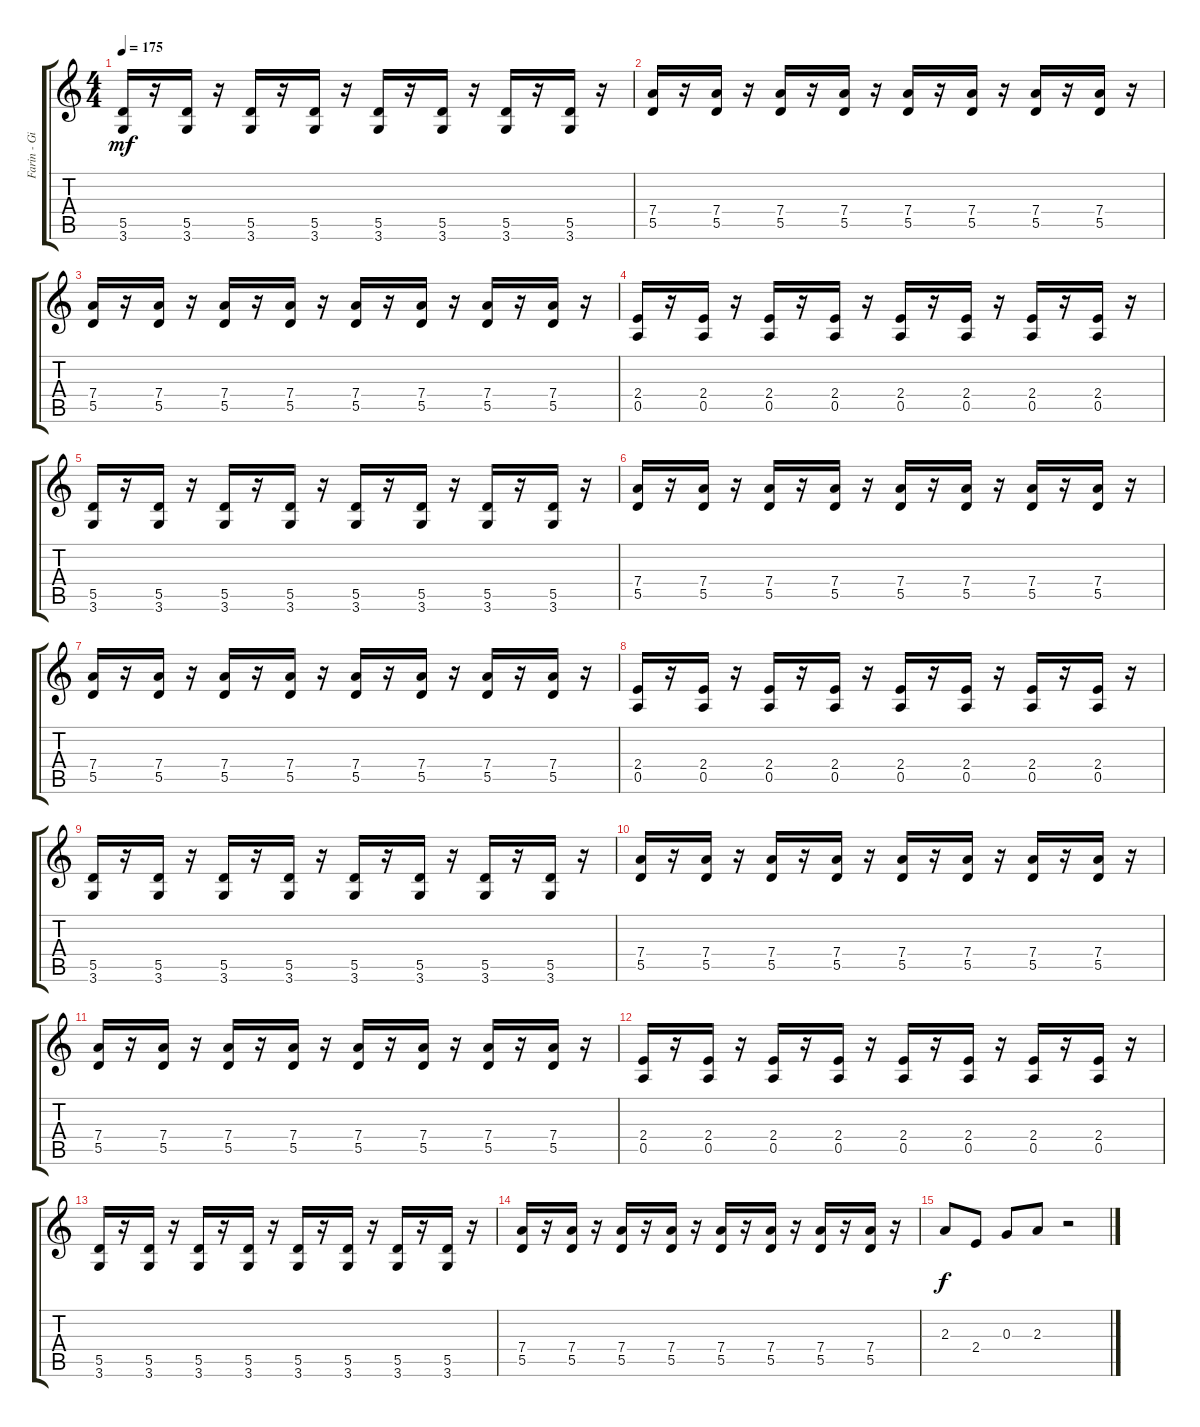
\track ("Farin - Gitarre I" "Farin - Gi") {instrument overdrivenguitar}
\staff {score tabs}
\tuning (E4 B3 G3 D3 A2 E2) {hide}
\ts (4 4)
\tempo 175
\clef g2
\ks c
(5.5 3.6).16{dy mf} r.16 (5.5 3.6).16 r.16 (5.5 3.6).16 r.16 (5.5 3.6).16 r.16 (5.5 3.6).16 r.16 (5.5 3.6).16 r.16 (5.5 3.6).16 r.16 (5.5 3.6).16 r.16 |
(7.4 5.5).16 r.16 (7.4 5.5).16 r.16 (7.4 5.5).16 r.16 (7.4 5.5).16 r.16 (7.4 5.5).16 r.16 (7.4 5.5).16 r.16 (7.4 5.5).16 r.16 (7.4 5.5).16 r.16 |
(7.4 5.5).16 r.16 (7.4 5.5).16 r.16 (7.4 5.5).16 r.16 (7.4 5.5).16 r.16 (7.4 5.5).16 r.16 (7.4 5.5).16 r.16 (7.4 5.5).16 r.16 (7.4 5.5).16 r.16 |
(2.4 0.5).16 r.16 (2.4 0.5).16 r.16 (2.4 0.5).16 r.16 (2.4 0.5).16 r.16 (2.4 0.5).16 r.16 (2.4 0.5).16 r.16 (2.4 0.5).16 r.16 (2.4 0.5).16 r.16 |
(5.5 3.6).16 r.16 (5.5 3.6).16 r.16 (5.5 3.6).16 r.16 (5.5 3.6).16 r.16 (5.5 3.6).16 r.16 (5.5 3.6).16 r.16 (5.5 3.6).16 r.16 (5.5 3.6).16 r.16 |
(7.4 5.5).16 r.16 (7.4 5.5).16 r.16 (7.4 5.5).16 r.16 (7.4 5.5).16 r.16 (7.4 5.5).16 r.16 (7.4 5.5).16 r.16 (7.4 5.5).16 r.16 (7.4 5.5).16 r.16 |
(7.4 5.5).16 r.16 (7.4 5.5).16 r.16 (7.4 5.5).16 r.16 (7.4 5.5).16 r.16 (7.4 5.5).16 r.16 (7.4 5.5).16 r.16 (7.4 5.5).16 r.16 (7.4 5.5).16 r.16 |
(2.4 0.5).16 r.16 (2.4 0.5).16 r.16 (2.4 0.5).16 r.16 (2.4 0.5).16 r.16 (2.4 0.5).16 r.16 (2.4 0.5).16 r.16 (2.4 0.5).16 r.16 (2.4 0.5).16 r.16 |
(5.5 3.6).16 r.16 (5.5 3.6).16 r.16 (5.5 3.6).16 r.16 (5.5 3.6).16 r.16 (5.5 3.6).16 r.16 (5.5 3.6).16 r.16 (5.5 3.6).16 r.16 (5.5 3.6).16 r.16 |
(7.4 5.5).16 r.16 (7.4 5.5).16 r.16 (7.4 5.5).16 r.16 (7.4 5.5).16 r.16 (7.4 5.5).16 r.16 (7.4 5.5).16 r.16 (7.4 5.5).16 r.16 (7.4 5.5).16 r.16 |
(7.4 5.5).16 r.16 (7.4 5.5).16 r.16 (7.4 5.5).16 r.16 (7.4 5.5).16 r.16 (7.4 5.5).16 r.16 (7.4 5.5).16 r.16 (7.4 5.5).16 r.16 (7.4 5.5).16 r.16 |
(2.4 0.5).16 r.16 (2.4 0.5).16 r.16 (2.4 0.5).16 r.16 (2.4 0.5).16 r.16 (2.4 0.5).16 r.16 (2.4 0.5).16 r.16 (2.4 0.5).16 r.16 (2.4 0.5).16 r.16 |
(5.5 3.6).16 r.16 (5.5 3.6).16 r.16 (5.5 3.6).16 r.16 (5.5 3.6).16 r.16 (5.5 3.6).16 r.16 (5.5 3.6).16 r.16 (5.5 3.6).16 r.16 (5.5 3.6).16 r.16 |
(7.4 5.5).16 r.16 (7.4 5.5).16 r.16 (7.4 5.5).16 r.16 (7.4 5.5).16 r.16 (7.4 5.5).16 r.16 (7.4 5.5).16 r.16 (7.4 5.5).16 r.16 (7.4 5.5).16 r.16 |
2.3.8{dy f} 2.4.8 0.3.8 2.3.8 r.2
